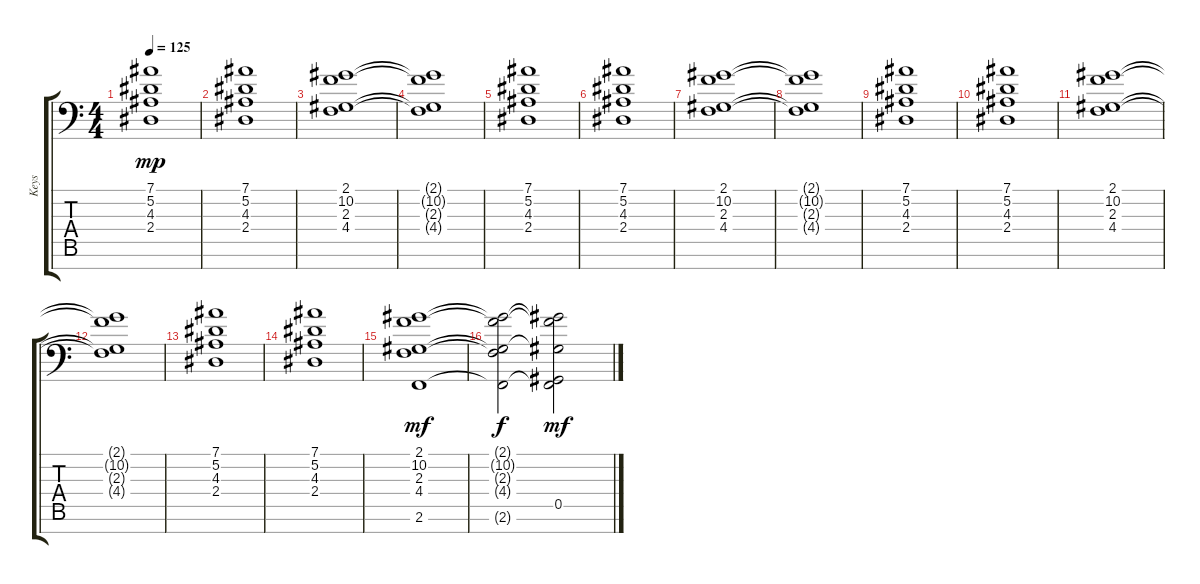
\track ("Keys" "Keys") {instrument stringensemble2}
\staff {score tabs}
\tuning (Eb4 Bb3 Gb3 Db3 Ab2 Eb2 Bb1) {hide}
\ts (4 4)
\tempo 125
\clef f4
\ks c
(7.1 5.2 4.3 2.4).1{dy mp} |
(7.1 5.2 4.3 2.4).1 |
(2.1 10.2 2.3 4.4).1 |
(2.1{t} 10.2{t} 2.3{t} 4.4{t}).1 |
(7.1 5.2 4.3 2.4).1 |
(7.1 5.2 4.3 2.4).1 |
(2.1 10.2 2.3 4.4).1 |
(2.1{t} 10.2{t} 2.3{t} 4.4{t}).1 |
(7.1 5.2 4.3 2.4).1 |
(7.1 5.2 4.3 2.4).1 |
(2.1 10.2 2.3 4.4).1 |
(2.1{t} 10.2{t} 2.3{t} 4.4{t}).1 |
(7.1 5.2 4.3 2.4).1 |
(7.1 5.2 4.3 2.4).1 |
(2.1 10.2 2.3 4.4 2.6).1{dy mf} |
(2.1{t} 10.2{t} 2.3{t} 4.4{t} 2.6{t}).2{dy f} (2.1{t} 10.2{t} 2.3{t} 0.5 2.6{t}).2{dy mf}
